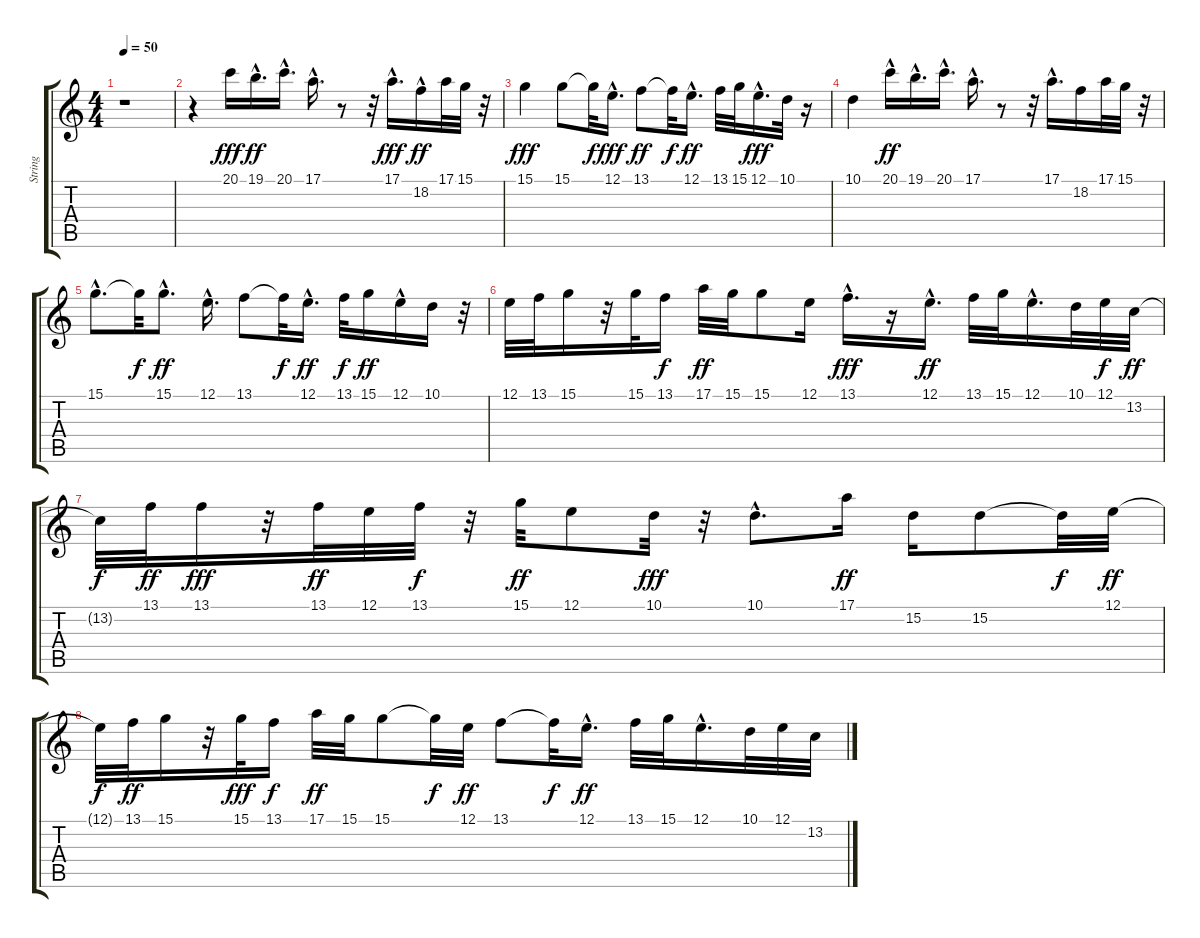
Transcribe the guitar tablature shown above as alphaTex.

\track ("String" "String") {instrument stringensemble1}
\staff {score tabs}
\tuning (E4 B3 G3 D3 A2 E2) {hide}
\ts (4 4)
\tempo 50
\clef g2
\ks c
r.1{dy ff} |
r.4 20.1.16{dy fff} 19.1{hac}.16{d dy ff} 20.1{hac}.16{d} 17.1{hac}.16{d} r.8 r.32 17.1{hac}.16{d dy fff} 18.2{hac}.16{dy ff} 17.1.32 15.1.32 r.32 |
15.1.4{dy fff} 15.1.8 15.1{t}.32{dy f} 12.1{hac}.16{d dy fff} 13.1.8{dy ff} 13.1{t}.32{dy f} 12.1{hac}.16{d dy ff} 13.1.32 15.1.32 12.1{hac}.16{d dy fff} 10.1.32 r.16 |
10.1.4 20.1{hac}.16{dy ff} 19.1{hac}.16{d} 20.1{hac}.16{d} 17.1{hac}.16{d} r.8 r.32 17.1{hac}.16{d} 18.2.16 17.1.32 15.1.32 r.32 |
15.1{hac}.8{d} 15.1{t}.32{dy f} 15.1{hac}.8{d dy ff} 12.1{hac}.16{d} 13.1.8 13.1{t}.32{dy f} 12.1{hac}.16{d dy ff} 13.1.32{dy f} 15.1.16{dy ff} 12.1{hac}.16 10.1.16 r.32 |
12.1.32 13.1.32 15.1.16 r.32 15.1.32 13.1.16{dy f} 17.1.32{dy ff} 15.1.32 15.1.8 12.1.16 13.1{hac}.16{d dy fff} r.16 12.1{hac}.16{d dy ff} 13.1.32 15.1.32 12.1{hac}.16{d} 10.1.32 12.1.32{dy f} 13.2.32{dy ff} |
13.2{t}.32{dy f} 13.1.32{dy ff} 13.1.16{dy fff} r.32 13.1.32{dy ff} 12.1.32 13.1.32{dy f} r.32 15.1.32{dy ff} 12.1.8 10.1.32{dy fff} r.32 10.1{hac}.8{d} 17.1.16{dy ff} 15.2.16 15.2.8 15.2{t}.32{dy f} 12.1.32{dy ff} |
12.1{t}.32{dy f} 13.1.32{dy ff} 15.1.16 r.32 15.1.32{dy fff} 13.1.16{dy f} 17.1.32{dy ff} 15.1.32 15.1.8 15.1{t}.32{dy f} 12.1.32{dy ff} 13.1.8 13.1{t}.32{dy f} 12.1{hac}.16{d dy ff} 13.1.32 15.1.32 12.1{hac}.16{d} 10.1.32 12.1.32 13.2.32
